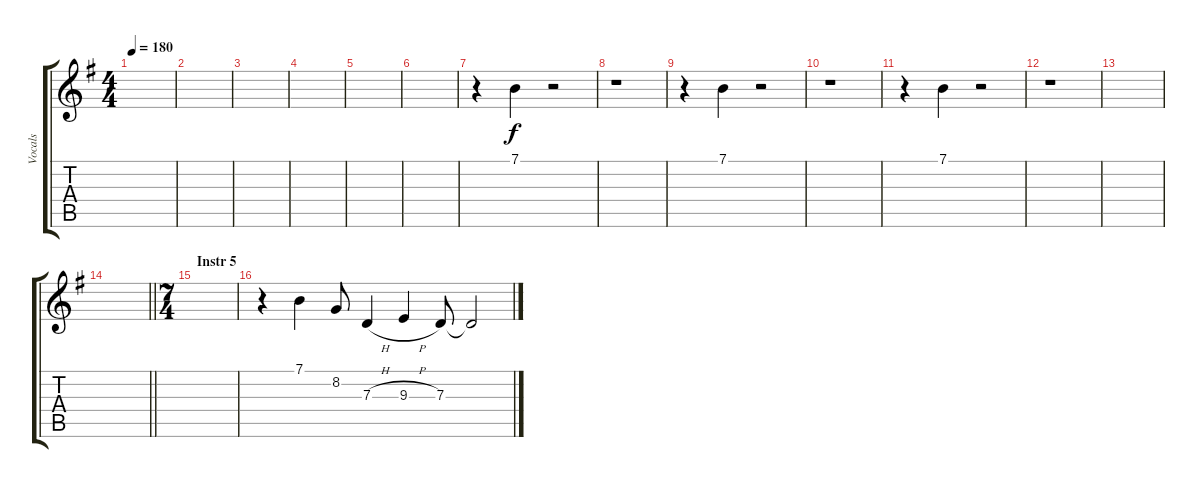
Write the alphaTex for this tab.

\track ("Vocals" "Vocals") {instrument altosax bank 255}
\staff {score tabs}
\tuning (E4 B3 G3 D3 A2 E2) {hide}
\ts (4 4)
\tempo 180
\clef g2
\ks g
|
|
|
|
|
|
r.4 7.1.4 r.2 |
r.1 |
r.4 7.1.4 r.2 |
r.1 |
r.4 7.1.4 r.2 |
r.1 |
|
\barLineRight lightlight
|
\ts (7 4)
\section ("" "Instr 5")
|
r.4 7.1.4 8.2.8 7.3{h}.4 9.3{h}.4 7.3.8 7.3{t}.2
